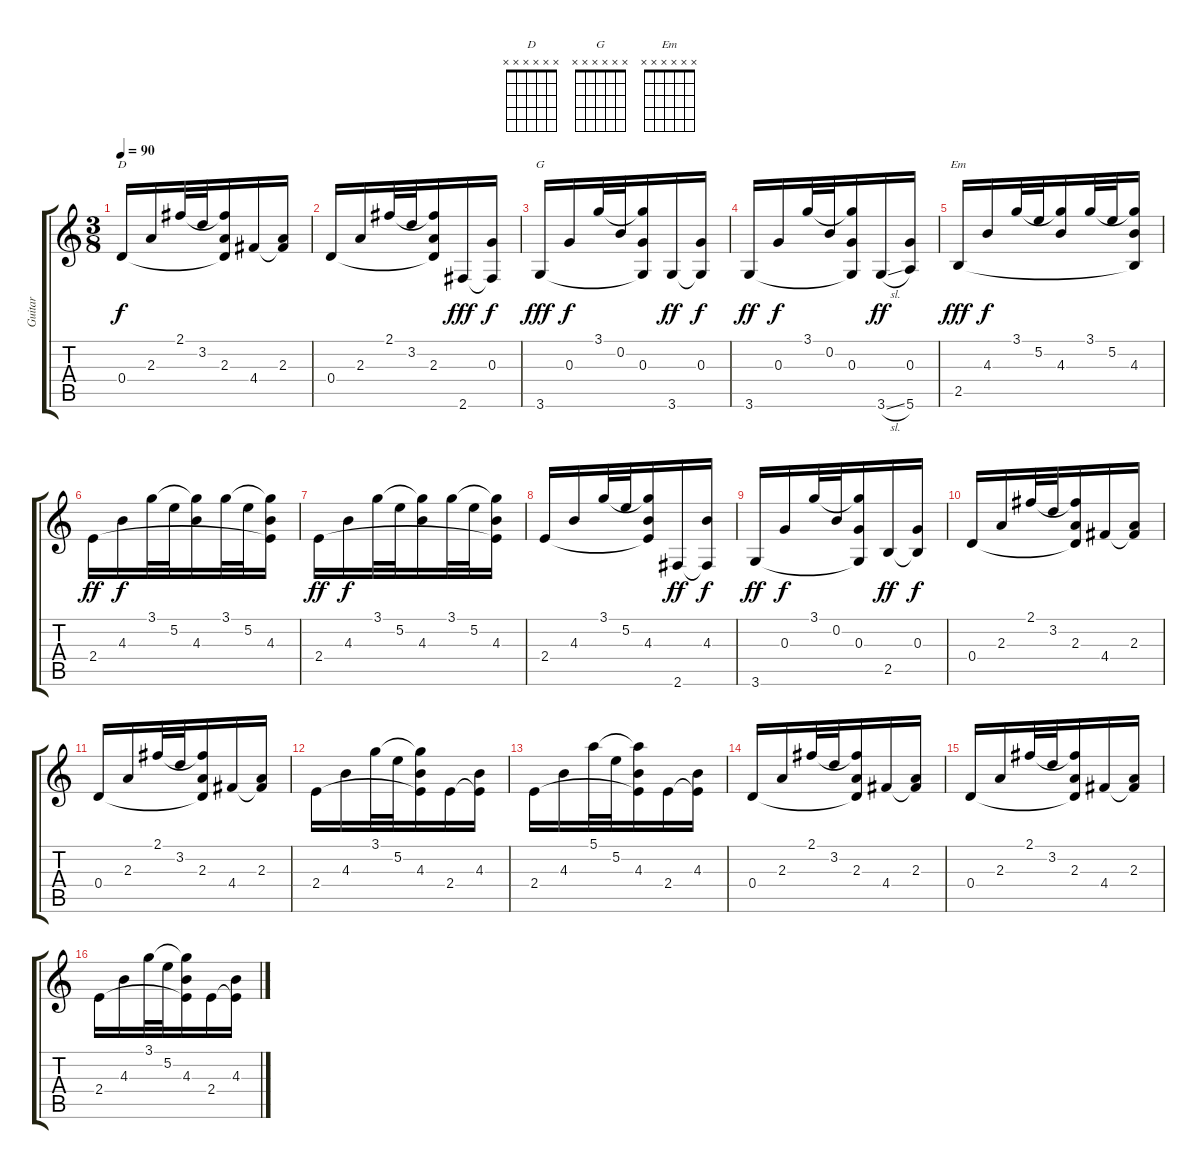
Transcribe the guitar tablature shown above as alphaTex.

\track ("Guitar" "Guitar") {instrument acousticguitarnylon}
\staff {score tabs}
\tuning (E4 B3 G3 D3 A2 E2) {hide}
\chord ("D" x x x x x x)
\chord ("G" x x x x x x)
\chord ("Em" x x x x x x)
\ts (3 8)
\tempo 90
\clef g2
\ks c
0.4.16{ch "D" dy f} 2.3.16 2.1.32 3.2.32 (2.1{t} 2.3 0.4{t}).16 4.4.16 (2.3 4.4{t}).16 |
0.4.16 2.3.16 2.1.32 3.2.32 (2.1{t} 2.3 0.4{t}).16 2.6.16{dy fff} (0.3 2.6{t}).16{dy f} |
3.6.16{ch "G" dy fff} 0.3.16{dy f} 3.1.32 0.2.32 (3.1{t} 0.3 3.6{t}).16 3.6.16{dy ff} (0.3 3.6{t}).16{dy f} |
3.6.16{dy ff} 0.3.16{dy f} 3.1.32 0.2.32 (3.1{t} 0.3 3.6{t}).16 3.6{sl}.16{dy ff} (0.3 5.6).16 |
2.5.16{ch "Em" dy fff} 4.3.16{dy f} 3.1.32 5.2.32 (3.1{t} 4.3).16 3.1.32 5.2.32 (3.1{t} 4.3 2.5{t}).16 |
2.4.16{dy ff} 4.3.16{dy f} 3.1.32 5.2.32 (3.1{t} 4.3).16 3.1.32 5.2.32 (3.1{t} 4.3 2.4{t}).16 |
2.4.16{dy ff} 4.3.16{dy f} 3.1.32 5.2.32 (3.1{t} 4.3).16 3.1.32 5.2.32 (3.1{t} 4.3 2.4{t}).16 |
2.4.16 4.3.16 3.1.32 5.2.32 (3.1{t} 4.3 2.4{t}).16 2.6.16{dy ff} (4.3 2.6{t}).16{dy f} |
3.6.16{dy ff} 0.3.16{dy f} 3.1.32 0.2.32 (3.1{t} 0.3 3.6{t}).16 2.5.16{dy ff} (0.3 2.5{t}).16{dy f} |
0.4.16 2.3.16 2.1.32 3.2.32 (2.1{t} 2.3 0.4{t}).16 4.4.16 (2.3 4.4{t}).16 |
0.4.16 2.3.16 2.1.32 3.2.32 (2.1{t} 2.3 0.4{t}).16 4.4.16 (2.3 4.4{t}).16 |
2.4.16 4.3.16 3.1.32 5.2.32 (3.1{t} 4.3 2.4{t}).16 2.4.16 (4.3 2.4{t}).16 |
2.4.16 4.3.16 5.1.32 5.2.32 (5.1{t} 4.3 2.4{t}).16 2.4.16 (4.3 2.4{t}).16 |
0.4.16 2.3.16 2.1.32 3.2.32 (2.1{t} 2.3 0.4{t}).16 4.4.16 (2.3 4.4{t}).16 |
0.4.16 2.3.16 2.1.32 3.2.32 (2.1{t} 2.3 0.4{t}).16 4.4.16 (2.3 4.4{t}).16 |
2.4.16 4.3.16 3.1.32 5.2.32 (3.1{t} 4.3 2.4{t}).16 2.4.16 (4.3 2.4{t}).16
